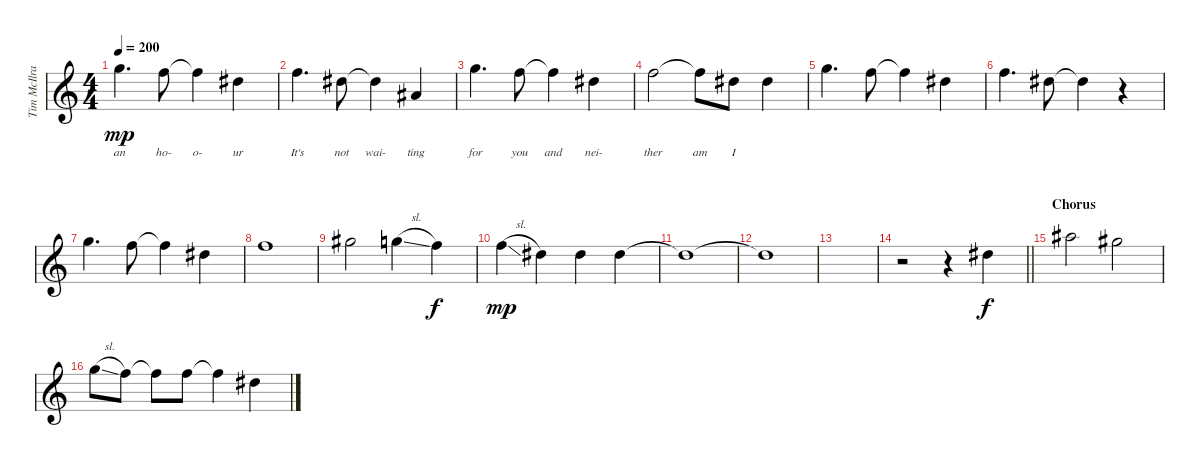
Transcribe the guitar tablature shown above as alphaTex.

\track ("Tim McIlrath - Vocals" "Tim McIlra") {instrument distortionguitar}
\staff {score}
\tuning (E4 B3 G3 D3 A2 E2) {hide}
\ts (4 4)
\tempo 200
\clef g2
\ks c
8.2.4{d lyrics (0 "an") lyrics (1 "") lyrics (2 "") lyrics (3 "") lyrics (4 "") dy mp} 6.2.8{lyrics (0 "ho-") lyrics (1 "") lyrics (2 "") lyrics (3 "") lyrics (4 "")} 6.2{t}.4{lyrics (0 "o-") lyrics (1 "") lyrics (2 "") lyrics (3 "") lyrics (4 "")} 4.2.4{lyrics (0 "ur") lyrics (1 "") lyrics (2 "") lyrics (3 "") lyrics (4 "")} |
6.2.4{d lyrics (0 "It's") lyrics (1 "") lyrics (2 "") lyrics (3 "") lyrics (4 "")} 4.2.8{lyrics (0 "not") lyrics (1 "") lyrics (2 "") lyrics (3 "") lyrics (4 "")} 4.2{t}.4{lyrics (0 "wai-") lyrics (1 "") lyrics (2 "") lyrics (3 "") lyrics (4 "")} 3.3.4{lyrics (0 "ting") lyrics (1 "") lyrics (2 "") lyrics (3 "") lyrics (4 "")} |
8.2.4{d lyrics (0 "for") lyrics (1 "") lyrics (2 "") lyrics (3 "") lyrics (4 "")} 6.2.8{lyrics (0 "you") lyrics (1 "") lyrics (2 "") lyrics (3 "") lyrics (4 "")} 6.2{t}.4{lyrics (0 "and") lyrics (1 "") lyrics (2 "") lyrics (3 "") lyrics (4 "")} 4.2.4{lyrics (0 "nei-") lyrics (1 "") lyrics (2 "") lyrics (3 "") lyrics (4 "")} |
6.2.2{lyrics (0 "ther") lyrics (1 "") lyrics (2 "") lyrics (3 "") lyrics (4 "")} 6.2{t}.8{lyrics (0 "am") lyrics (1 "") lyrics (2 "") lyrics (3 "") lyrics (4 "")} 4.2.8{lyrics (0 "I") lyrics (1 "") lyrics (2 "") lyrics (3 "") lyrics (4 "")} 4.2.4 |
8.2.4{d} 6.2.8 6.2{t}.4 4.2.4 |
6.2.4{d} 4.2.8 4.2{t}.4 r.4 |
8.2.4{d} 6.2.8 6.2{t}.4 4.2.4 |
6.2.1 |
9.2.2 8.2{sl}.4 6.2.4{dy f} |
6.2{sl}.4{dy mp} 4.2.4 4.2.4 4.2.4 |
4.2{t}.1 |
4.2{t}.1 |
|
\barLineRight lightlight
r.2 r.4 4.2.4{dy f} |
\section ("" "Chorus")
6.1.2 4.1.2 |
3.1{sl}.8 1.1.8 1.1{t}.8 1.1.8 1.1{t}.4 4.2.4
